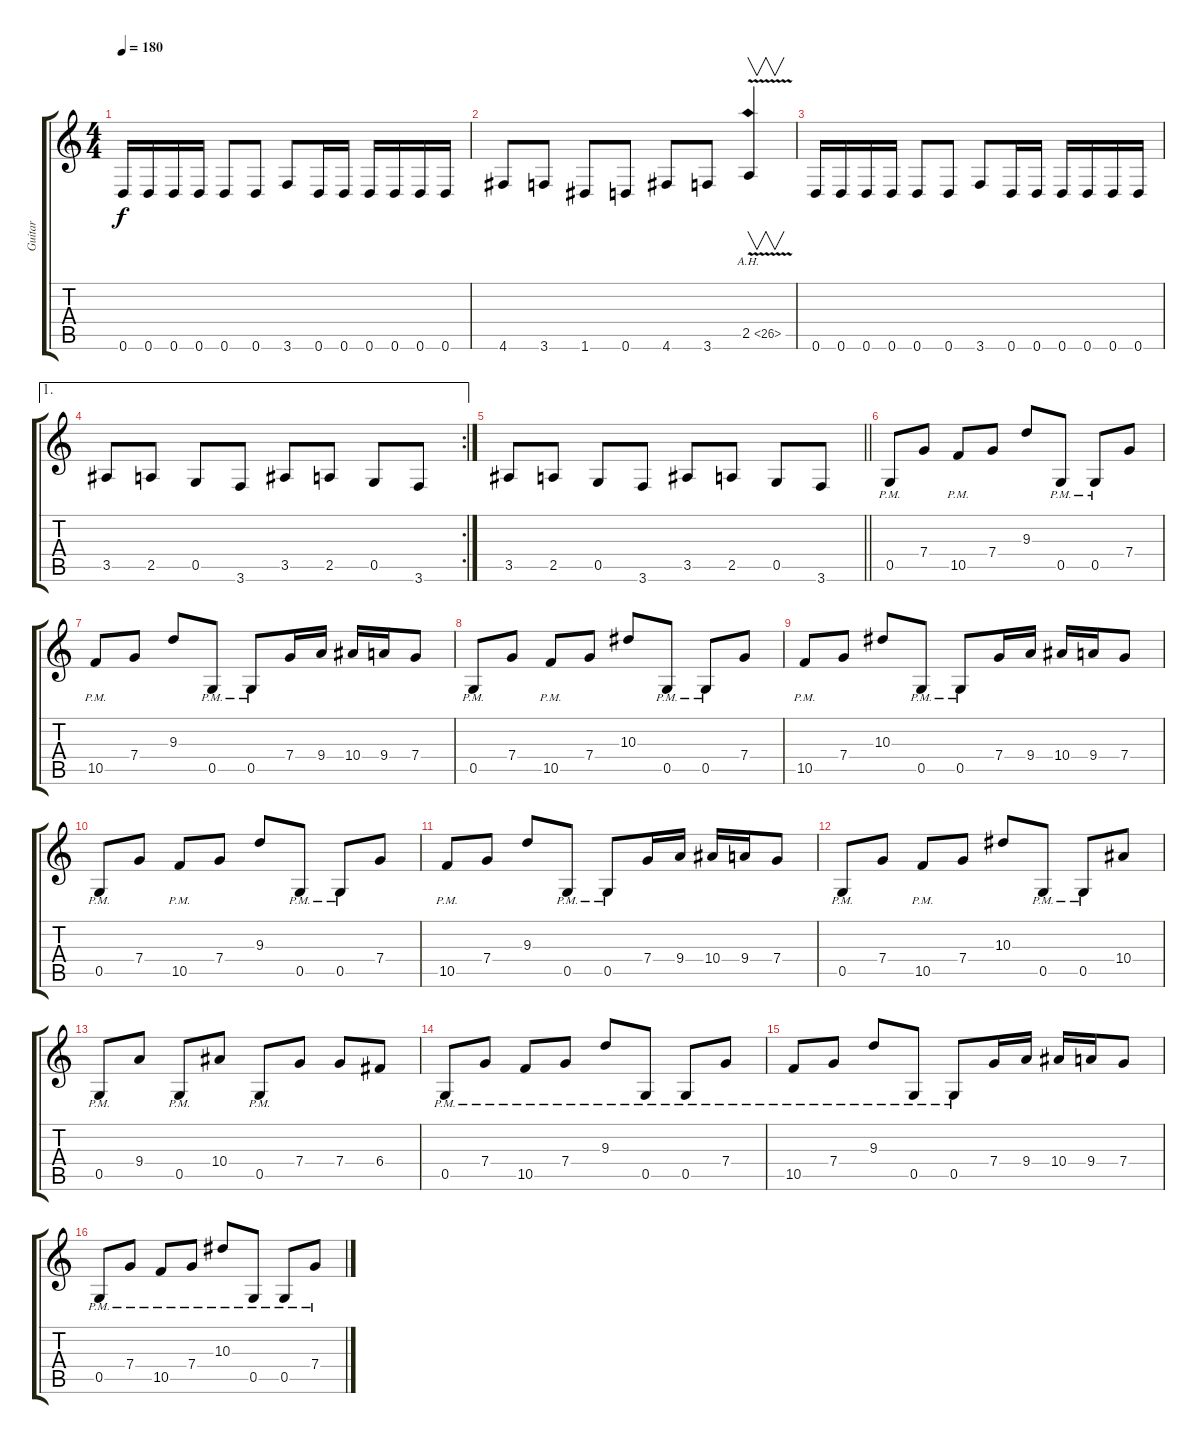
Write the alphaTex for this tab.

\track ("Guitar" "Guitar") {instrument distortionguitar}
\staff {score tabs}
\tuning (D4 A3 F3 C3 G2 D2) {hide}
\ts (4 4)
\tempo 180
\clef g2
\ks c
0.6.16{dy f} 0.6.16 0.6.16 0.6.16 0.6.8 0.6.8 3.6.8 0.6.16 0.6.16 0.6.16 0.6.16 0.6.16 0.6.16 |
4.6.8 3.6.8 1.6.8 0.6.8 4.6.8 3.6.8 2.5{ah 24 v}.4{v} |
0.6.16 0.6.16 0.6.16 0.6.16 0.6.8 0.6.8 3.6.8 0.6.16 0.6.16 0.6.16 0.6.16 0.6.16 0.6.16 |
\ae 1
\rc 2
3.5.8 2.5.8 0.5.8 3.6.8 3.5.8 2.5.8 0.5.8 3.6.8 |
\barLineRight lightlight
3.5.8 2.5.8 0.5.8 3.6.8 3.5.8 2.5.8 0.5.8 3.6.8 |
\section ("" "")
0.5{pm}.8 7.4.8 10.5{pm}.8 7.4.8 9.3.8 0.5{pm}.8 0.5{pm}.8 7.4.8 |
10.5{pm}.8 7.4.8 9.3.8 0.5{pm}.8 0.5{pm}.8 7.4.16 9.4.16 10.4.16 9.4.16 7.4.8 |
0.5{pm}.8 7.4.8 10.5{pm}.8 7.4.8 10.3.8 0.5{pm}.8 0.5{pm}.8 7.4.8 |
10.5{pm}.8 7.4.8 10.3.8 0.5{pm}.8 0.5{pm}.8 7.4.16 9.4.16 10.4.16 9.4.16 7.4.8 |
0.5{pm}.8 7.4.8 10.5{pm}.8 7.4.8 9.3.8 0.5{pm}.8 0.5{pm}.8 7.4.8 |
10.5{pm}.8 7.4.8 9.3.8 0.5{pm}.8 0.5{pm}.8 7.4.16 9.4.16 10.4.16 9.4.16 7.4.8 |
0.5{pm}.8 7.4.8 10.5{pm}.8 7.4.8 10.3.8 0.5{pm}.8 0.5{pm}.8 10.4.8 |
0.5{pm}.8 9.4.8 0.5{pm}.8 10.4.8 0.5{pm}.8 7.4.8 7.4.8 6.4.8 |
0.5{pm}.8 7.4{pm}.8 10.5{pm}.8 7.4{pm}.8 9.3{pm}.8 0.5{pm}.8 0.5{pm}.8 7.4{pm}.8 |
10.5{pm}.8 7.4{pm}.8 9.3{pm}.8 0.5{pm}.8 0.5{pm}.8 7.4.16 9.4.16 10.4.16 9.4.16 7.4.8 |
0.5{pm}.8 7.4{pm}.8 10.5{pm}.8 7.4{pm}.8 10.3{pm}.8 0.5{pm}.8 0.5{pm}.8 7.4{pm}.8
